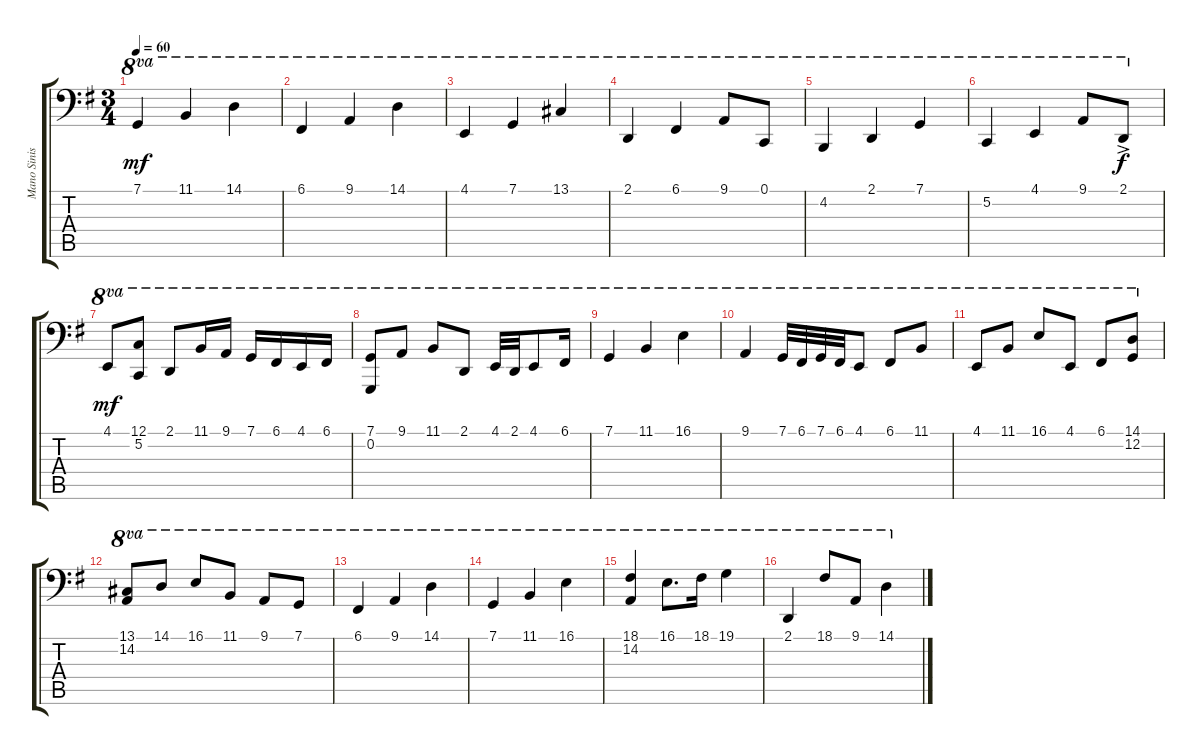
\track ("Mano Sinistra" "Mano Sinis") {instrument harpsichord}
\staff {score tabs}
\tuning (C3 G2 D2 A1 E1 B0) {hide}
\ts (3 4)
\tempo 60
\clef f4
\ks g
7.1.4{ot 8va dy mf} 11.1.4{ot 8va} 14.1.4{ot 8va} |
6.1.4{ot 8va} 9.1.4{ot 8va} 14.1.4{ot 8va} |
4.1.4{ot 8va} 7.1.4{ot 8va} 13.1.4{ot 8va} |
2.1.4{ot 8va} 6.1.4{ot 8va} 9.1.8{ot 8va} 0.1.8{ot 8va} |
4.2.4{ot 8va} 2.1.4{ot 8va} 7.1.4{ot 8va} |
5.2.4{ot 8va} 4.1.4{ot 8va} 9.1.8{ot 8va} 2.1{ac}.8{ot 8va dy f} |
4.1.8{ot 8va dy mf} (12.1 5.2).8{ot 8va} 2.1.8{ot 8va} 11.1.16{ot 8va} 9.1.16{ot 8va} 7.1.16{ot 8va} 6.1.16{ot 8va} 4.1.16{ot 8va} 6.1.16{ot 8va} |
(7.1 0.2).8{ot 8va} 9.1.8{ot 8va} 11.1.8{ot 8va} 2.1.8{ot 8va} 4.1.32{ot 8va} 2.1.32{ot 8va} 4.1.8{ot 8va} 6.1.16{ot 8va} |
7.1.4{ot 8va} 11.1.4{ot 8va} 16.1.4{ot 8va} |
9.1.4{ot 8va} 7.1.32{ot 8va} 6.1.32{ot 8va} 7.1.32{ot 8va} 6.1.32{ot 8va} 4.1.8{ot 8va} 6.1.8{ot 8va} 11.1.8{ot 8va} |
4.1.8{ot 8va} 11.1.8{ot 8va} 16.1.8{ot 8va} 4.1.8{ot 8va} 6.1.8{ot 8va} (14.1 12.2).8{ot 8va} |
(13.1 14.2).8{ot 8va} 14.1.8{ot 8va} 16.1.8{ot 8va} 11.1.8{ot 8va} 9.1.8{ot 8va} 7.1.8{ot 8va} |
6.1.4{ot 8va} 9.1.4{ot 8va} 14.1.4{ot 8va} |
7.1.4{ot 8va} 11.1.4{ot 8va} 16.1.4{ot 8va} |
(18.1 14.2).4{ot 8va} 16.1.8{d ot 8va} 18.1.16{ot 8va} 19.1.4{ot 8va} |
2.1.4{ot 8va} 18.1.8{ot 8va} 9.1.8{ot 8va} 14.1.4{ot 8va}
